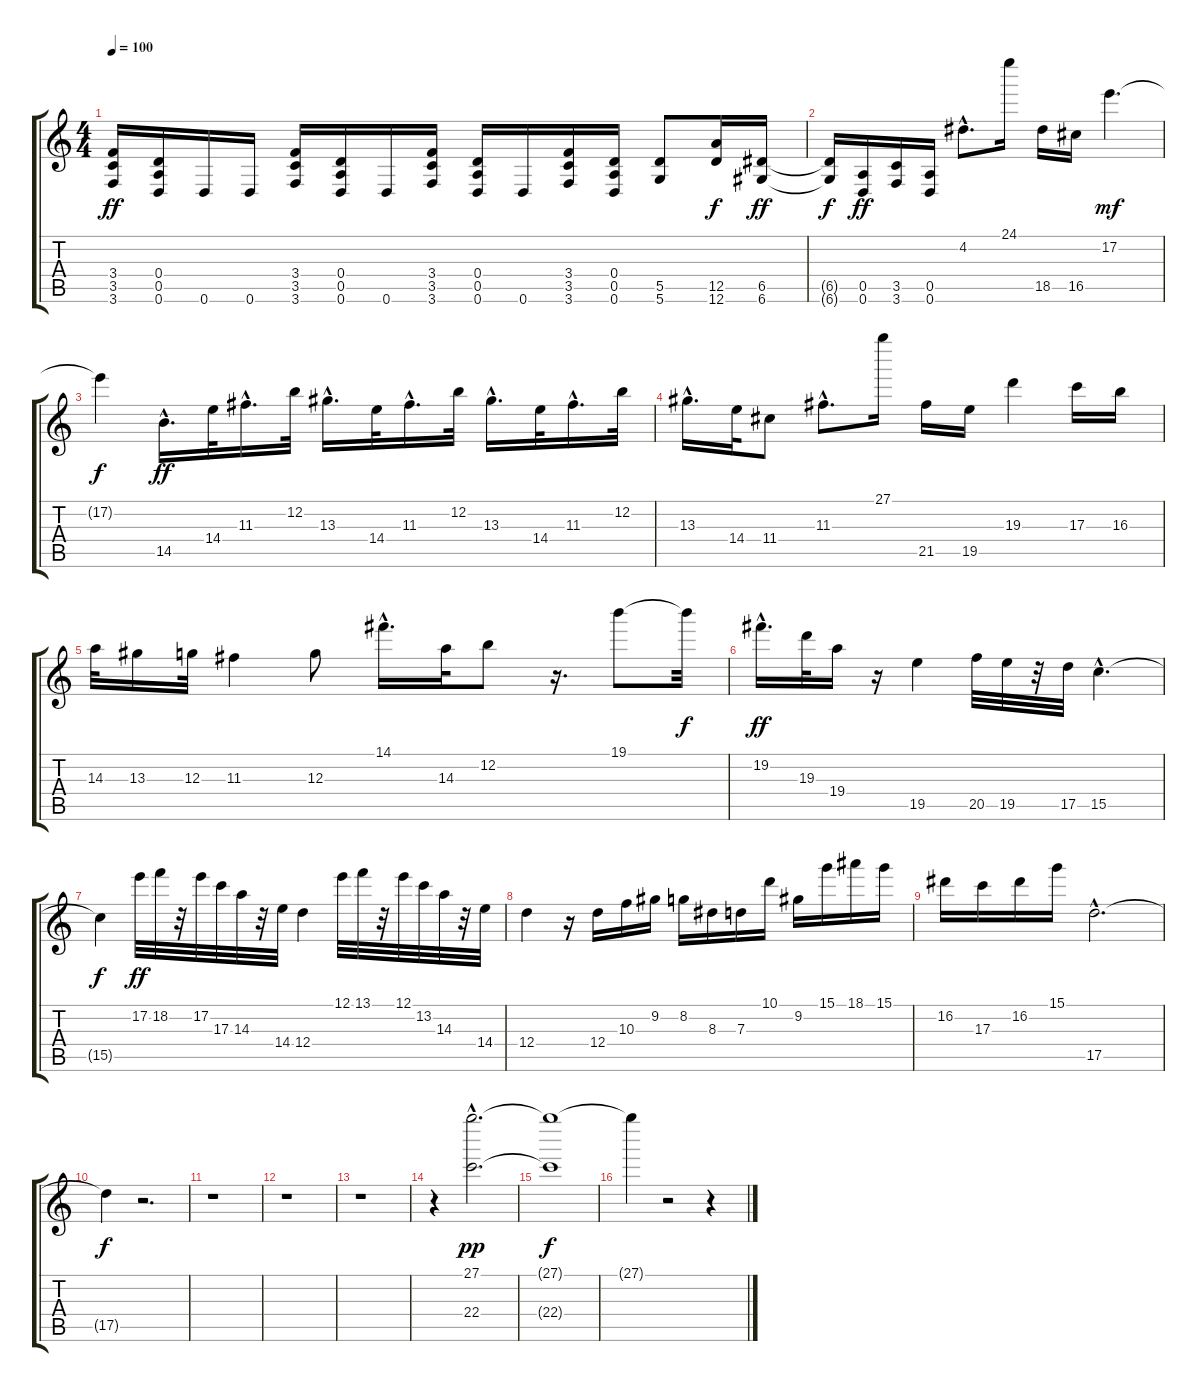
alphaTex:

\track "" {instrument overdrivenguitar}
\staff {score tabs}
\tuning (E4 B3 G3 D3 A2 D2) {hide}
\ts (4 4)
\tempo 100
\clef g2
\ks c
(3.4 3.5 3.6).16{dy ff} (0.4 0.5 0.6).16 0.6.16 0.6.16 (3.4 3.5 3.6).16 (0.4 0.5 0.6).16 0.6.16 (3.4 3.5 3.6).16 (0.4 0.5 0.6).16 0.6.16 (3.4 3.5 3.6).16 (0.4 0.5 0.6).16 (5.5 5.6).8 (12.5 12.6).16{dy f} (6.5 6.6).16{dy ff} |
(6.5{t} 6.6{t}).16{dy f} (0.5 0.6).16{dy ff} (3.5 3.6).16 (0.5 0.6).16 4.2{hac}.8{d} 24.1.16 18.5.16 16.5.16 17.2.4{d dy mf} |
17.2{t}.4{dy f} 14.5{hac}.16{d dy ff} 14.4.32 11.3{hac}.16{d} 12.2.32 13.3{hac}.16{d} 14.4.32 11.3{hac}.16{d} 12.2.32 13.3{hac}.16{d} 14.4.32 11.3{hac}.16{d} 12.2.32 |
13.3{hac}.16{d} 14.4.32 11.4.8 11.3{hac}.8{d} 27.1.16 21.5.16 19.5.16 19.3.4 17.3.16 16.3.16 |
14.3.32 13.3.16 12.3.32 11.3.4 12.3.8 14.1{hac}.16{d} 14.3.32 12.2.8 r.16{d} 19.1.8 19.1{t}.32{dy f} |
19.2{hac}.16{d dy ff} 19.3.32 19.4.16 r.16 19.5.4 20.5.32 19.5.32 r.32 17.5.32 15.5{hac}.4{d} |
15.5{t}.4{dy f} 17.2.32{dy ff} 18.2.32 r.32 17.2.32 17.3.32 14.3.32 r.32 14.4.32 12.4.4 12.1.32 13.1.32 r.32 12.1.32 13.2.32 14.3.32 r.32 14.4.32 |
12.4.4 r.16 12.4.16 10.3.16 9.2.16 8.2.16 8.3.16 7.3.16 10.1.16 9.2.16 15.1.16 18.1.16 15.1.16 |
16.2.16 17.3.16 16.2.16 15.1.16 17.5{hac}.2{d} |
17.5{t}.4{dy f} r.2{d} |
r.1 |
r.1 |
r.1 |
r.4 (27.1{hac} 22.4{hac}).2{d dy pp} |
(27.1{t} 22.4{t}).1{dy f} |
27.1{t}.4 r.2 r.4
